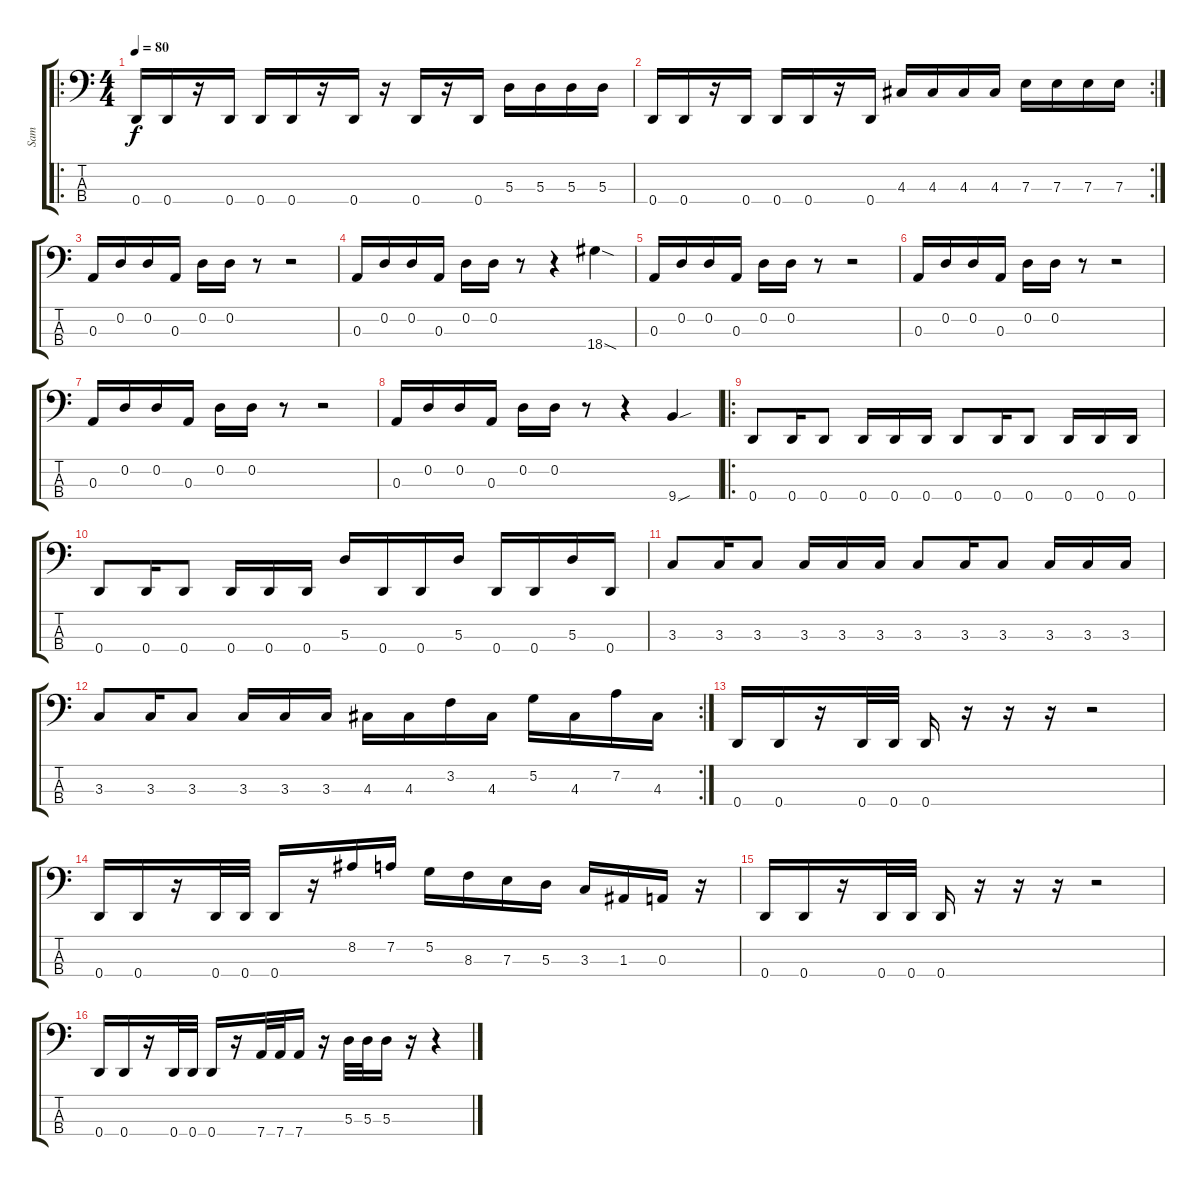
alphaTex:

\track ("Sam" "Sam") {instrument electricbassfinger}
\staff {score tabs}
\tuning (G2 D2 A1 D1) {hide}
\ro
\ts (4 4)
\tempo 80
\clef f4
\ks c
0.4.16{dy f} 0.4.16 r.16 0.4.16 0.4.16 0.4.16 r.16 0.4.16 r.16 0.4.16 r.16 0.4.16 5.3.16 5.3.16 5.3.16 5.3.16 |
\rc 2
0.4.16 0.4.16 r.16 0.4.16 0.4.16 0.4.16 r.16 0.4.16 4.3.16 4.3.16 4.3.16 4.3.16 7.3.16 7.3.16 7.3.16 7.3.16 |
0.3.16 0.2.16 0.2.16 0.3.16 0.2.16 0.2.16 r.8 r.2 |
0.3.16 0.2.16 0.2.16 0.3.16 0.2.16 0.2.16 r.8 r.4 18.4{sod}.4 |
0.3.16 0.2.16 0.2.16 0.3.16 0.2.16 0.2.16 r.8 r.2 |
0.3.16 0.2.16 0.2.16 0.3.16 0.2.16 0.2.16 r.8 r.2 |
0.3.16 0.2.16 0.2.16 0.3.16 0.2.16 0.2.16 r.8 r.2 |
0.3.16 0.2.16 0.2.16 0.3.16 0.2.16 0.2.16 r.8 r.4 9.4{sou}.4 |
\ro
0.4.8 0.4.16 0.4.8 0.4.16 0.4.16 0.4.16 0.4.8 0.4.16 0.4.8 0.4.16 0.4.16 0.4.16 |
0.4.8 0.4.16 0.4.8 0.4.16 0.4.16 0.4.16 5.3.16 0.4.16 0.4.16 5.3.16 0.4.16 0.4.16 5.3.16 0.4.16 |
3.3.8 3.3.16 3.3.8 3.3.16 3.3.16 3.3.16 3.3.8 3.3.16 3.3.8 3.3.16 3.3.16 3.3.16 |
\rc 2
3.3.8 3.3.16 3.3.8 3.3.16 3.3.16 3.3.16 4.3.16 4.3.16 3.2.16 4.3.16 5.2.16 4.3.16 7.2.16 4.3.16 |
0.4.16 0.4.16 r.16 0.4.32 0.4.32 0.4.16 r.16 r.16 r.16 r.2 |
0.4.16 0.4.16 r.16 0.4.32 0.4.32 0.4.16 r.16 8.2.16 7.2.16 5.2.16 8.3.16 7.3.16 5.3.16 3.3.16 1.3.16 0.3.16 r.16 |
0.4.16 0.4.16 r.16 0.4.32 0.4.32 0.4.16 r.16 r.16 r.16 r.2 |
0.4.16 0.4.16 r.16 0.4.32 0.4.32 0.4.16 r.16 7.4.32 7.4.32 7.4.16 r.16 5.3.32 5.3.32 5.3.16 r.16 r.4
